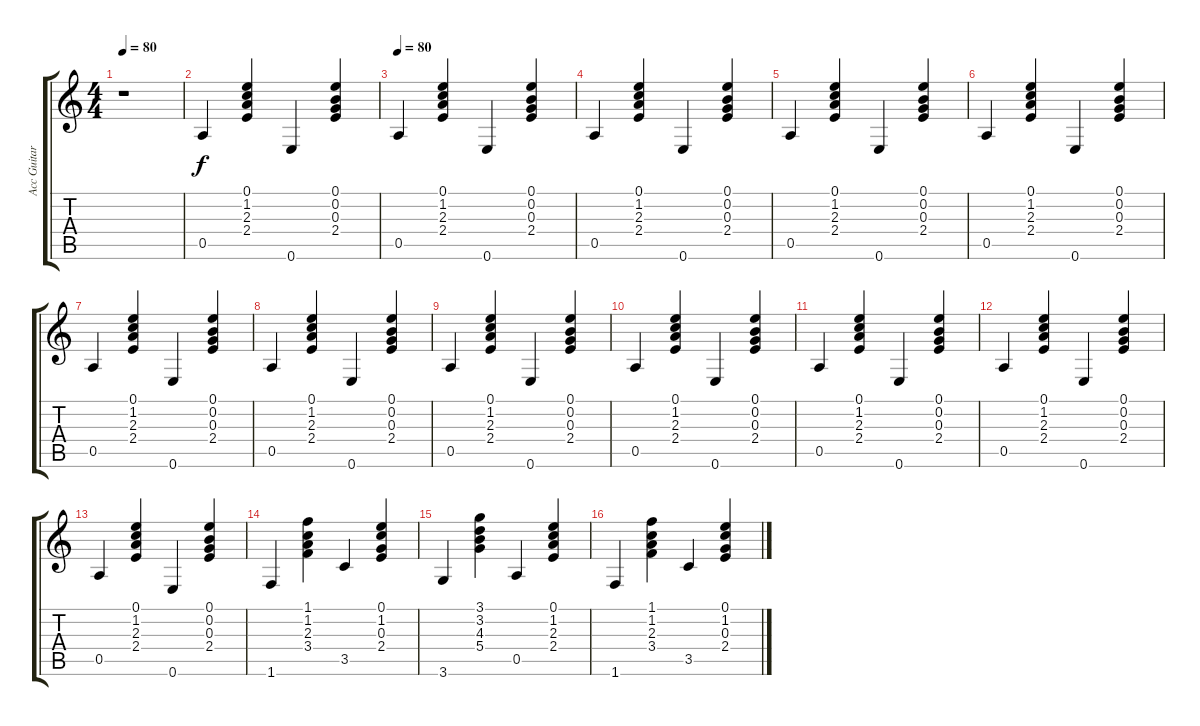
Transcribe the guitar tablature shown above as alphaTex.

\track ("Acc Guitar Shahrin" "Acc Guitar") {instrument acousticguitarnylon}
\staff {score tabs}
\tuning (E4 B3 G3 D3 A2 E2) {hide}
\ts (4 4)
\tempo 80
\clef g2
\ks c
r.1{dy f instrument acousticguitarnylon} |
0.5.4 (0.1 1.2 2.3 2.4).4 0.6.4 (0.1 0.2 0.3 2.4).4 |
\tempo 80
0.5.4 (0.1 1.2 2.3 2.4).4 0.6.4 (0.1 0.2 0.3 2.4).4 |
0.5.4 (0.1 1.2 2.3 2.4).4 0.6.4 (0.1 0.2 0.3 2.4).4 |
0.5.4 (0.1 1.2 2.3 2.4).4 0.6.4 (0.1 0.2 0.3 2.4).4 |
0.5.4 (0.1 1.2 2.3 2.4).4 0.6.4 (0.1 0.2 0.3 2.4).4 |
0.5.4 (0.1 1.2 2.3 2.4).4 0.6.4 (0.1 0.2 0.3 2.4).4 |
0.5.4 (0.1 1.2 2.3 2.4).4 0.6.4 (0.1 0.2 0.3 2.4).4 |
0.5.4 (0.1 1.2 2.3 2.4).4 0.6.4 (0.1 0.2 0.3 2.4).4 |
0.5.4 (0.1 1.2 2.3 2.4).4 0.6.4 (0.1 0.2 0.3 2.4).4 |
0.5.4 (0.1 1.2 2.3 2.4).4 0.6.4 (0.1 0.2 0.3 2.4).4 |
0.5.4 (0.1 1.2 2.3 2.4).4 0.6.4 (0.1 0.2 0.3 2.4).4 |
0.5.4 (0.1 1.2 2.3 2.4).4 0.6.4 (0.1 0.2 0.3 2.4).4 |
1.6.4 (1.1 1.2 2.3 3.4).4 3.5.4 (0.1 1.2 0.3 2.4).4 |
3.6.4 (3.1 3.2 4.3 5.4).4 0.5.4 (0.1 1.2 2.3 2.4).4 |
1.6.4 (1.1 1.2 2.3 3.4).4 3.5.4 (0.1 1.2 0.3 2.4).4
